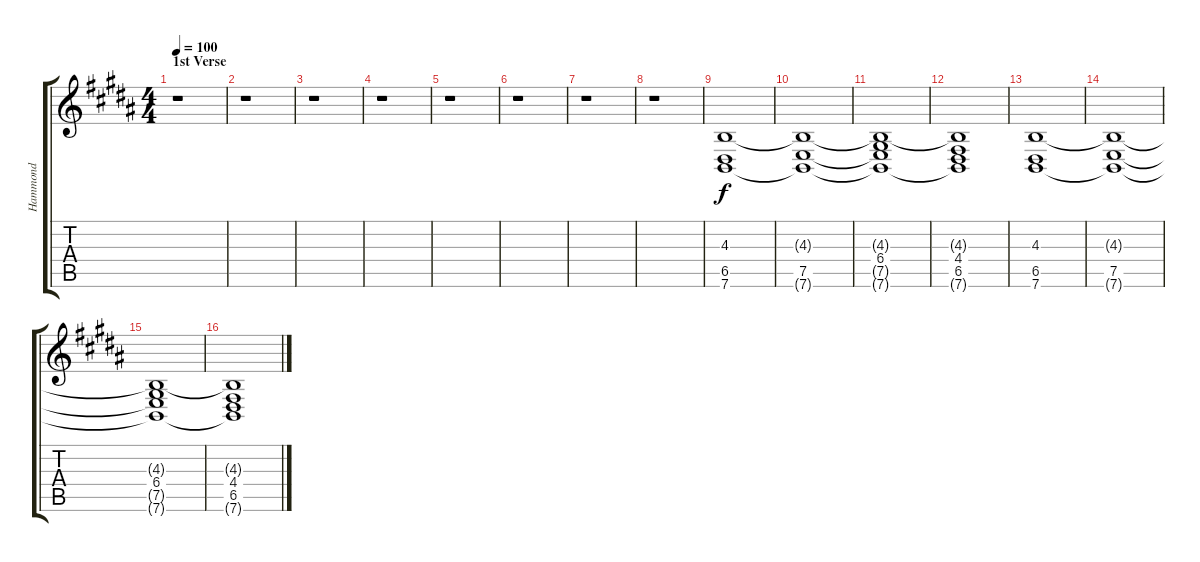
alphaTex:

\track ("Hammond" "Hammond") {instrument rockorgan}
\staff {score tabs}
\tuning (E4 B3 G3 D3 A2 E2) {hide}
\ts (4 4)
\section ("" "1st Verse")
\tempo 100
\clef g2
\ks b
r.1{dy f} |
r.1 |
r.1 |
r.1 |
r.1 |
r.1 |
r.1 |
r.1 |
(4.3 6.5 7.6).1 |
(4.3{t} 7.5 7.6{t}).1 |
(4.3{t} 6.4 7.5{t} 7.6{t}).1 |
(4.3{t} 4.4 6.5 7.6{t}).1 |
(4.3 6.5 7.6).1 |
(4.3{t} 7.5 7.6{t}).1 |
(4.3{t} 6.4 7.5{t} 7.6{t}).1 |
(4.3{t} 4.4 6.5 7.6{t}).1
